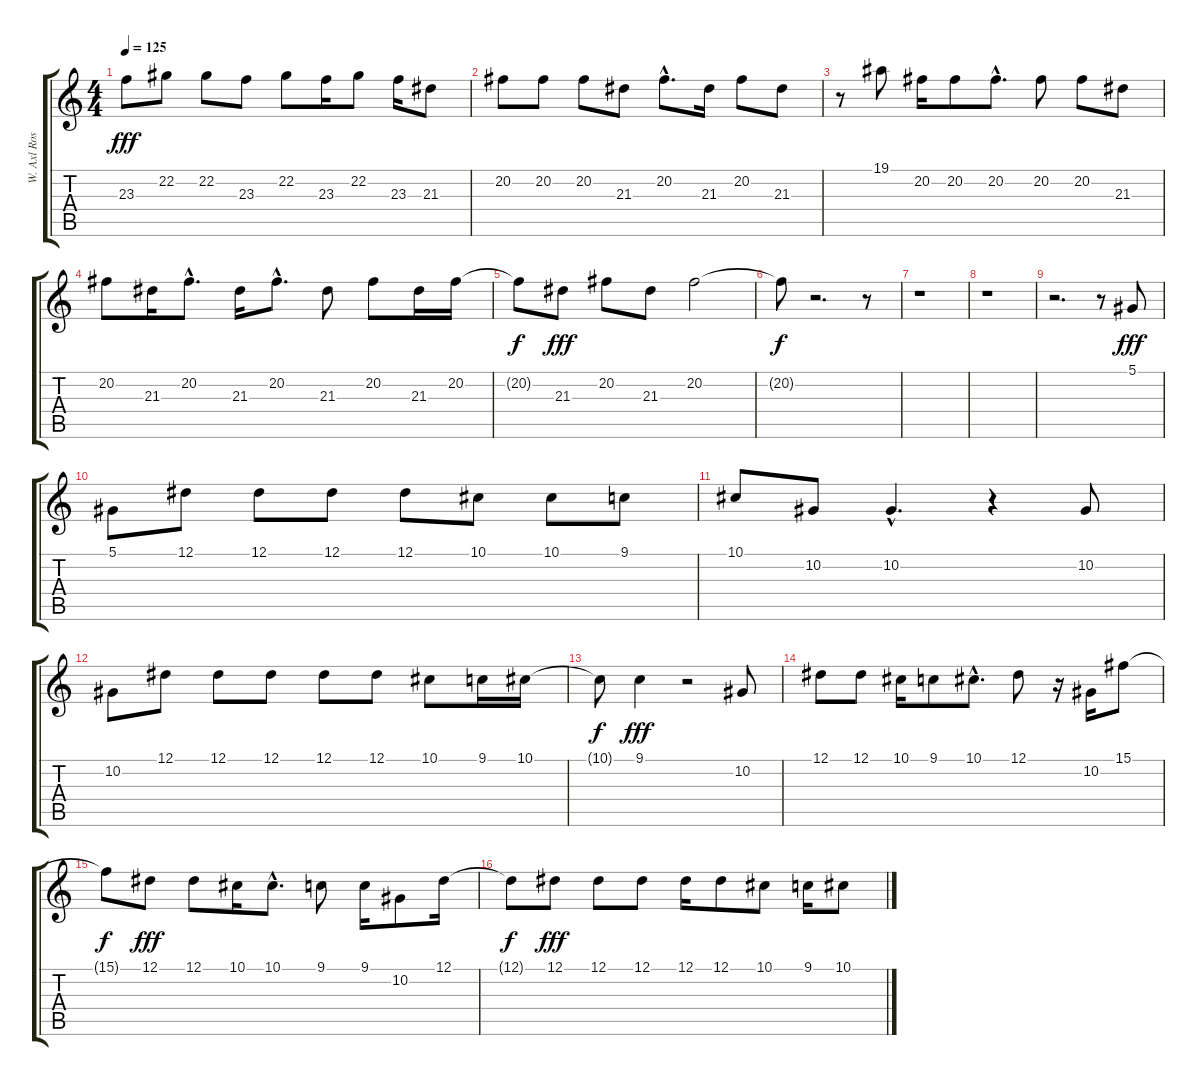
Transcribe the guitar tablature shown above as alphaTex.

\track ("W. Axl Rose" "W. Axl Ros") {instrument ocarina}
\staff {score tabs}
\tuning (Eb4 Bb3 Gb3 Db3 Ab2 Eb2) {hide}
\ts (4 4)
\tempo 125
\clef g2
\ks c
23.3.8{dy fff} 22.2.8 22.2.8 23.3.8 22.2.8 23.3.16 22.2.8 23.3.16 21.3.8 |
20.2.8 20.2.8 20.2.8 21.3.8 20.2{hac}.8{d} 21.3.16 20.2.8 21.3.8 |
r.8 19.1.8 20.2.16 20.2.8 20.2{hac}.8{d} 20.2.8 20.2.8 21.3.8 |
20.2.8 21.3.16 20.2{hac}.8{d} 21.3.16 20.2{hac}.8{d} 21.3.8 20.2.8 21.3.16 20.2.16 |
20.2{t}.8{dy f} 21.3.8{dy fff} 20.2.8 21.3.8 20.2.2 |
20.2{t}.8{dy f} r.2{d} r.8 |
r.1 |
r.1 |
r.2{d} r.8 5.1.8{dy fff} |
5.1.8 12.1.8 12.1.8 12.1.8 12.1.8 10.1.8 10.1.8 9.1.8 |
10.1.8 10.2.8 10.2{hac}.4{d} r.4 10.2.8 |
10.2.8 12.1.8 12.1.8 12.1.8 12.1.8 12.1.8 10.1.8 9.1.16 10.1.16 |
10.1{t}.8{dy f} 9.1.4{dy fff} r.2 10.2.8 |
12.1.8 12.1.8 10.1.16 9.1.8 10.1{hac}.8{d} 12.1.8 r.16 10.2.16 15.1.8 |
15.1{t}.8{dy f} 12.1.8{dy fff} 12.1.8 10.1.16 10.1{hac}.8{d} 9.1.8 9.1.16 10.2.8 12.1.16 |
12.1{t}.8{dy f} 12.1.8{dy fff} 12.1.8 12.1.8 12.1.16 12.1.8 10.1.8 9.1.16 10.1.8
